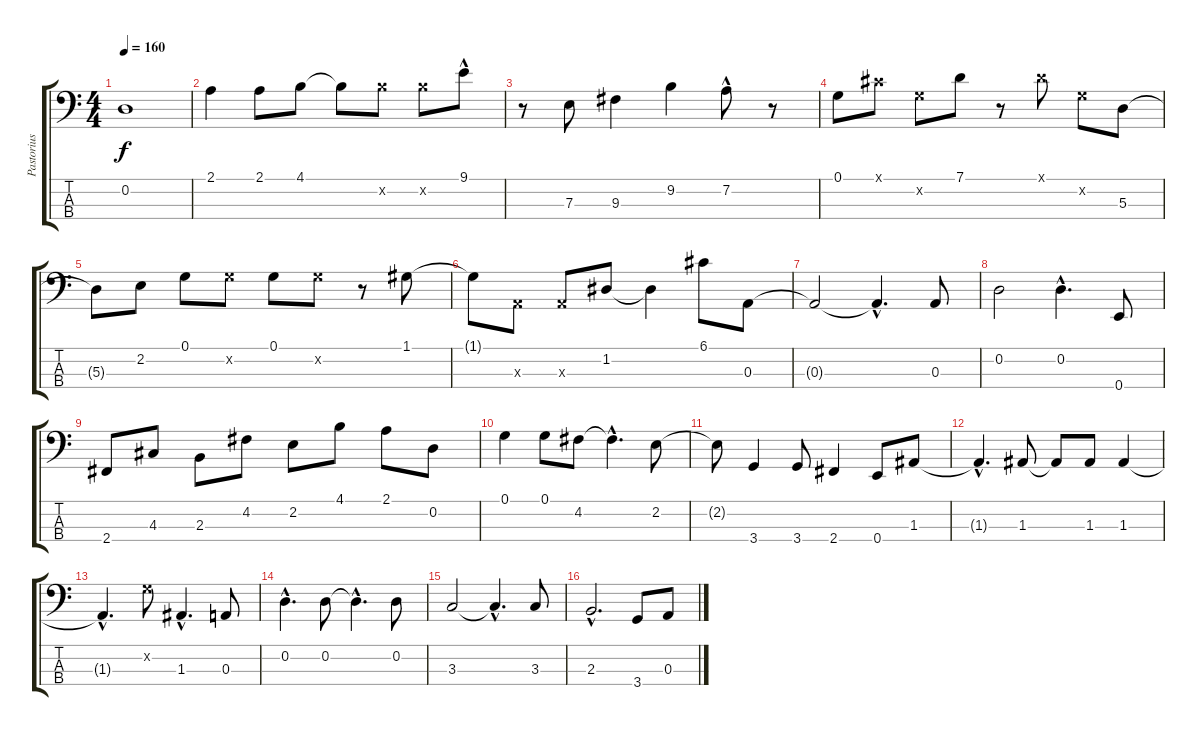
\track ("Pastorius" "Pastorius") {instrument fretlessbass}
\staff {score tabs}
\tuning (G2 D2 A1 E1) {hide}
\ts (4 4)
\tempo 160
\clef f4
\ks c
0.2.1{dy f} |
2.1.4 2.1.8 4.1.8 4.1{t}.8 9.2{x}.8 9.2{x}.8 9.1{hac}.8 |
r.8 7.3.8 9.3.4 9.2.4 7.2{hac}.8 r.8 |
0.1.8 6.1{x}.8 5.2{x}.8 7.1.8 r.8 7.1{x}.8 5.2{x}.8 5.3.8 |
5.3{t}.8 2.2.8 0.1.8 5.2{x}.8 0.1.8 5.2{x}.8 r.8 1.1.8 |
1.1{t}.8 0.3{x}.8 0.3{x}.8 1.2.8 1.2{t}.4 6.1.8 0.3.8 |
0.3{t}.2 0.3{hac t}.4{d} 0.3.8 |
0.2.2 0.2{hac}.4{d} 0.4.8 |
2.4.8 4.3.8 2.3.8 4.2.8 2.2.8 4.1.8 2.1.8 0.2.8 |
0.1.4 0.1.8 4.2.8 4.2{hac t}.4{d} 2.2.8 |
2.2{t}.8 3.4.4 3.4.8 2.4.4 0.4.8 1.3.8 |
1.3{hac t}.4{d} 1.3.8 1.3{t}.8 1.3.8 1.3.4 |
1.3{hac t}.4{d} 5.2{x}.8 1.3{hac}.4{d} 0.3.8 |
0.2{hac}.4{d} 0.2.8 0.2{hac t}.4{d} 0.2.8 |
3.3.2 3.3{hac t}.4{d} 3.3.8 |
2.3{hac}.2{d} 3.4.8 0.3.8
